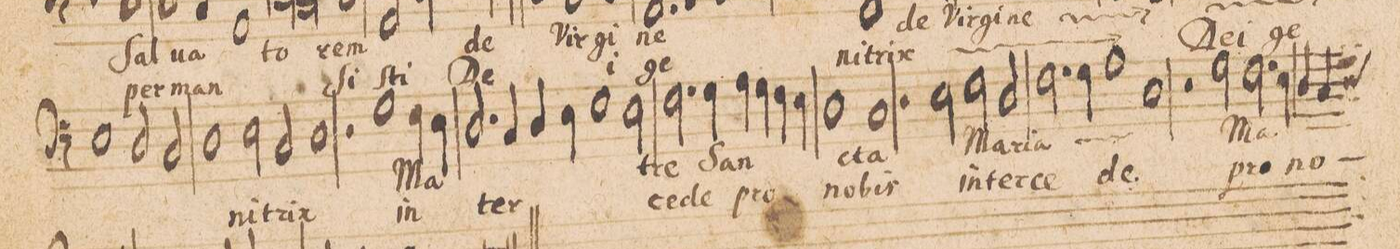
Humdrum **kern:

**kern	**text	**text
*I"BASSVS.	*	*
*clefF4	*	*
*k[]	*	*
*met(C|)	*	*
*M2/1	*	*
1E	.	.
2D/	.	.
2C/	.	.
=43-	=43-	=43-
1D	.	.
2E\	.	-ni-
2C/	.	-trix
=44-	=44-	=44-
1D	-ne	.
*	*Xij	*
2r	.	.
1G\	Ma-	in-
=45-	=45-	=45-
4F\	.	.
4E\	.	.
2.D/	.	-ter-
4C/	.	.
=46-	=46-	=46-
4D/	.	.
4E\	.	.
1F	.	.
2E\	-tre	.
=47-	=47-	=47-
2.F\	.	-ce-
4G\	San-	-de
4A\	.	pro
4G\	.	.
4F\	.	.
4E\	.	.
=48-	=48-	=48-
1D	.	no-
1C	-cta	-bis
=49-	=49-	=49-
2r	.	.
2E\	.	.
2F\	Ma-	in-
2D/	-ri-	-ter-
=50-	=50-	=50-
2.F\	-a	-ce-
*	*ij	*
4G\	Ma-	.
1A	-ri-	-de
=51-	=51-	=51-
1D	-a	.
*	*Xij	*
2r	.	.
2G\	Ma-	pro
=52-	=52-	=52-
2.F\	.	.
4E\	.	.
4D/	.	no-
*custos:D	*	*
4C/	.	.
*-	*-	*-
